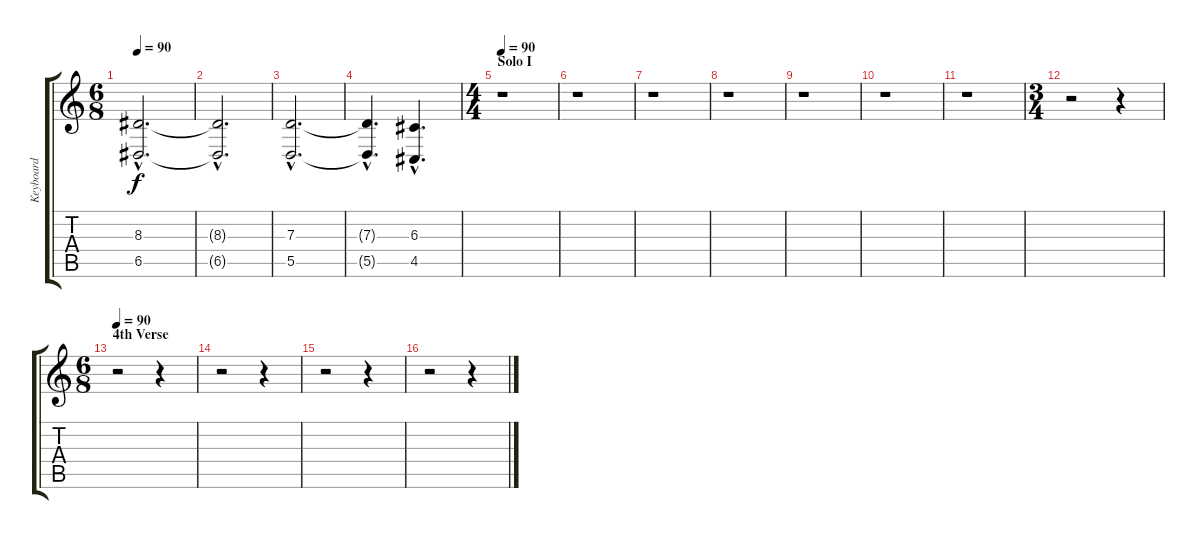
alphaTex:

\track ("Keyboard" "Keyboard") {instrument stringensemble1}
\staff {score tabs}
\tuning (E4 B3 G3 D3 A2 E2) {hide}
\ts (6 8)
\tempo 90
\clef g2
\ks c
(8.3{hac} 6.5{hac}).2{d dy f} |
(8.3{hac t} 6.5{hac t}).2{d} |
(7.3{hac} 5.5{hac}).2{d} |
(7.3{hac t} 5.5{hac t}).4{d} (6.3{hac} 4.5{hac}).4{d} |
\ts (4 4)
\section ("" "Solo I")
\tempo 90
r.1 |
r.1 |
r.1 |
r.1 |
r.1 |
r.1 |
r.1 |
\ts (3 4)
r.2 r.4 |
\ts (6 8)
\section ("" "4th Verse")
\tempo 90
r.2 r.4 |
r.2 r.4 |
r.2 r.4 |
r.2 r.4
